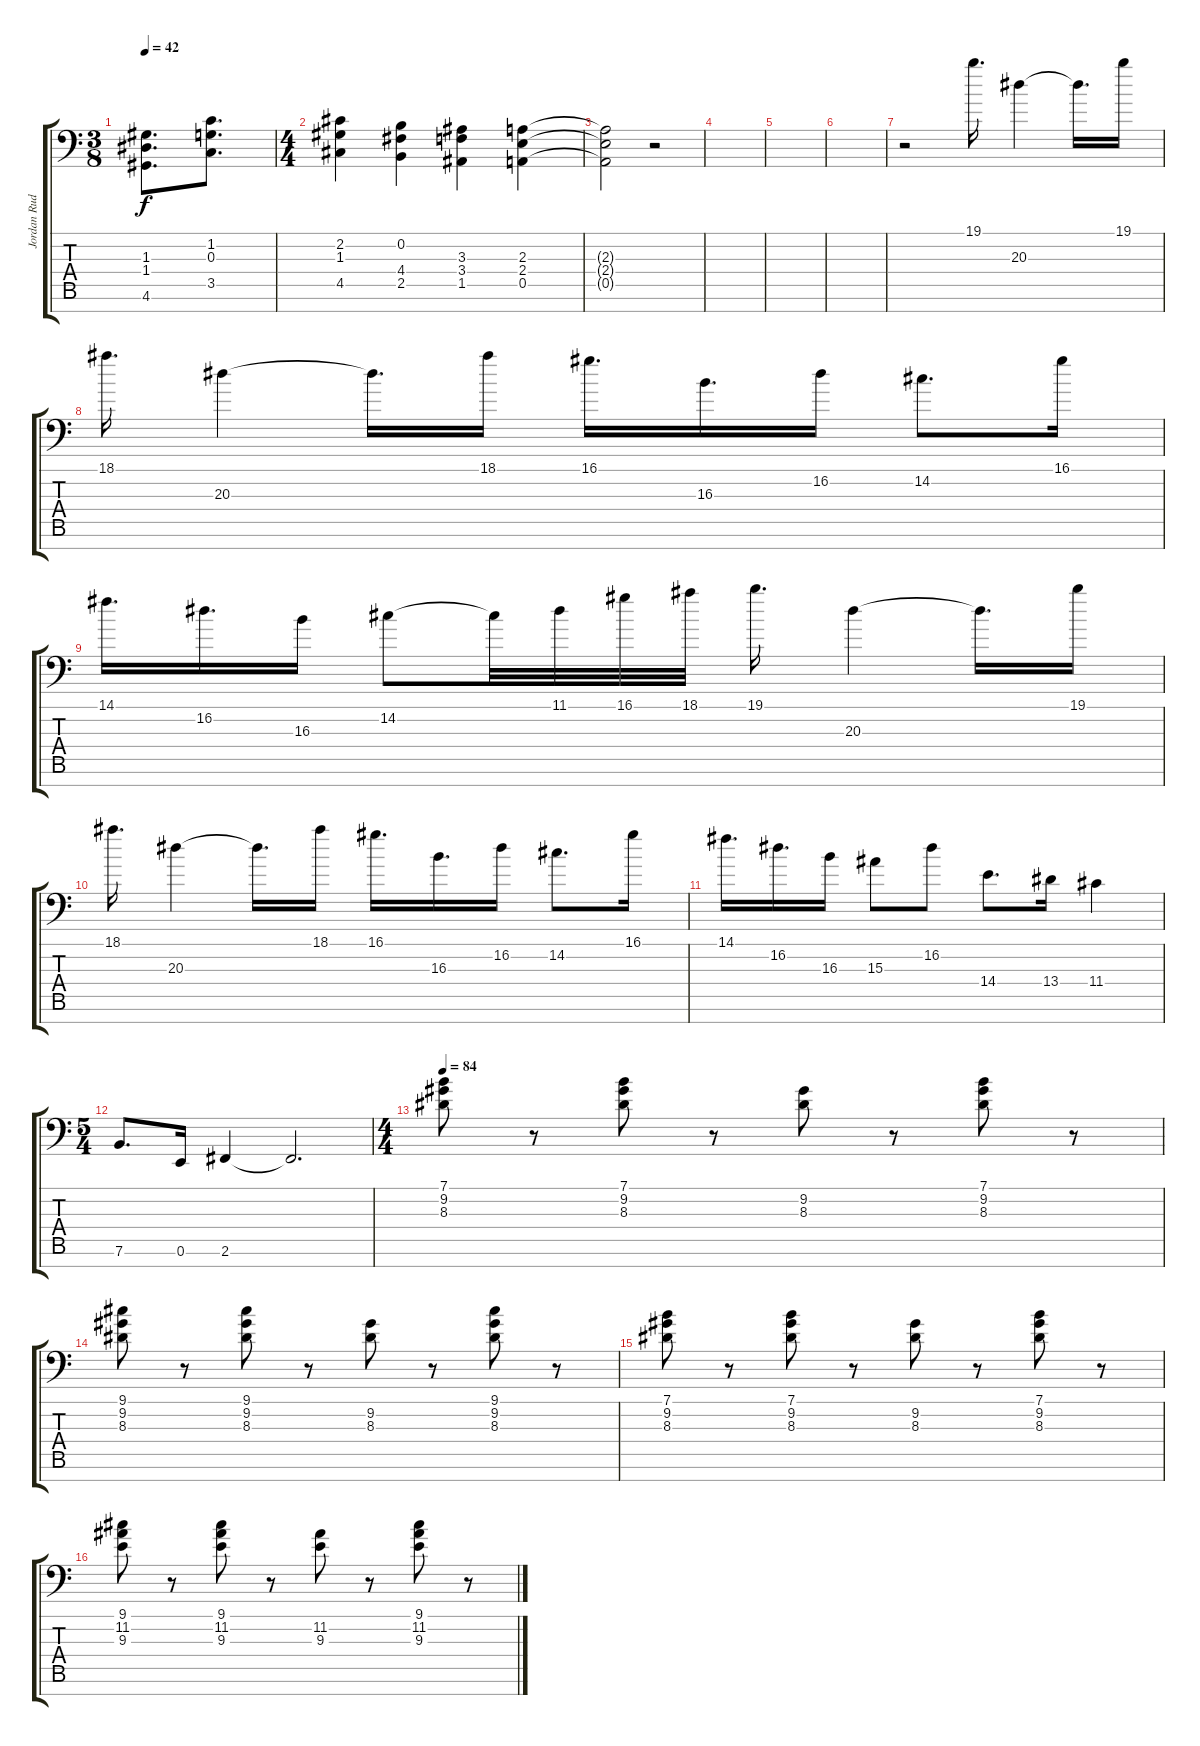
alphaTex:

\track ("Jordan Rudess" "Jordan Rud") {instrument stringensemble1}
\staff {score tabs}
\tuning (E4 B3 G3 D3 A2 E2 C-1) {hide}
\ts (3 8)
\tempo 42
\clef f4
\ks c
(1.3 1.4 4.6).8{d dy f} (1.2 0.3 3.5).8{d} |
\ts (4 4)
(2.2 1.3 4.5).4 (0.2 4.4 2.5).4 (3.3 3.4 1.5).4 (2.3 2.4 0.5).4 |
(2.3{t} 2.4{t} 0.5{t}).2 r.2 |
|
|
|
r.2 19.1.16{d volume 8 balance 12 instrument synthstrings1} 20.3.4 20.3{t}.16{d} 19.1.16 |
18.1.16{d} 20.3.4 20.3{t}.16{d} 18.1.16 16.1.16{d} 16.3.16{d} 16.2.16 14.2.8{d} 16.1.16 |
14.1.16{d} 16.2.16{d} 16.3.16 14.2.8 14.2{t}.32 11.1.32 16.1.32 18.1.32 19.1.16{d} 20.3.4 20.3{t}.16{d} 19.1.16 |
18.1.16{d} 20.3.4 20.3{t}.16{d} 18.1.16 16.1.16{d} 16.3.16{d} 16.2.16 14.2.8{d} 16.1.16 |
14.1.16{d} 16.2.16{d} 16.3.16 15.3.8 16.2.8 14.4.8{d} 13.4.16 11.4.4 |
\ts (5 4)
7.6.8{d} 0.6.16 2.6.4 2.6{t}.2{d} |
\ts (4 4)
\tempo 84
(7.1 9.2 8.3).8{volume 12} r.8 (7.1 9.2 8.3).8 r.8 (9.2 8.3).8 r.8 (7.1 9.2 8.3).8 r.8 |
(9.1 9.2 8.3).8 r.8 (9.1 9.2 8.3).8 r.8 (9.2 8.3).8 r.8 (9.1 9.2 8.3).8 r.8 |
(7.1 9.2 8.3).8 r.8 (7.1 9.2 8.3).8 r.8 (9.2 8.3).8 r.8 (7.1 9.2 8.3).8 r.8 |
(9.1 11.2 9.3).8 r.8 (9.1 11.2 9.3).8 r.8 (11.2 9.3).8 r.8 (9.1 11.2 9.3).8 r.8
